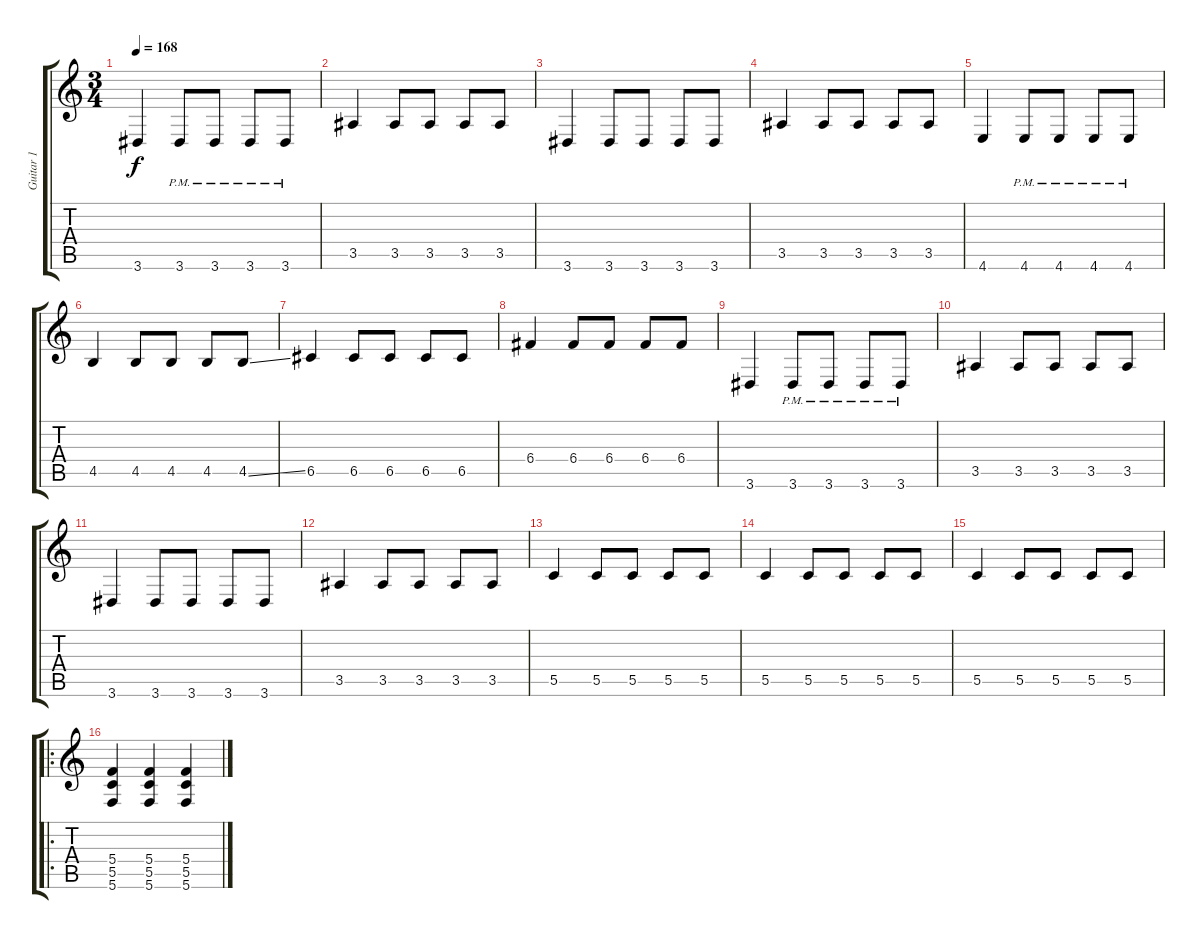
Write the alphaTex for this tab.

\track ("Guitar 1" "Guitar 1") {instrument overdrivenguitar}
\staff {score tabs}
\tuning (E4 C4 G3 C3 G2 C2) {hide}
\ts (3 4)
\tempo 168
\clef g2
\ks c
3.6.4{dy f instrument overdrivenguitar} 3.6{pm}.8 3.6{pm}.8 3.6{pm}.8 3.6{pm}.8 |
3.5.4 3.5.8 3.5.8 3.5.8 3.5.8 |
3.6.4 3.6.8 3.6.8 3.6.8 3.6.8 |
3.5.4 3.5.8 3.5.8 3.5.8 3.5.8 |
4.6.4 4.6{pm}.8 4.6{pm}.8 4.6{pm}.8 4.6{pm}.8 |
4.5.4 4.5.8 4.5.8 4.5.8 4.5{ss}.8 |
6.5.4 6.5.8 6.5.8 6.5.8 6.5.8 |
6.4.4 6.4.8 6.4.8 6.4.8 6.4.8 |
3.6.4 3.6{pm}.8 3.6{pm}.8 3.6{pm}.8 3.6{pm}.8 |
3.5.4 3.5.8 3.5.8 3.5.8 3.5.8 |
3.6.4 3.6.8 3.6.8 3.6.8 3.6.8 |
3.5.4 3.5.8 3.5.8 3.5.8 3.5.8 |
5.5.4 5.5.8 5.5.8 5.5.8 5.5.8 |
5.5.4 5.5.8 5.5.8 5.5.8 5.5.8 |
5.5.4 5.5.8 5.5.8 5.5.8 5.5.8 |
\ro
(5.4 5.5 5.6).4 (5.4 5.5 5.6).4 (5.4 5.5 5.6).4
